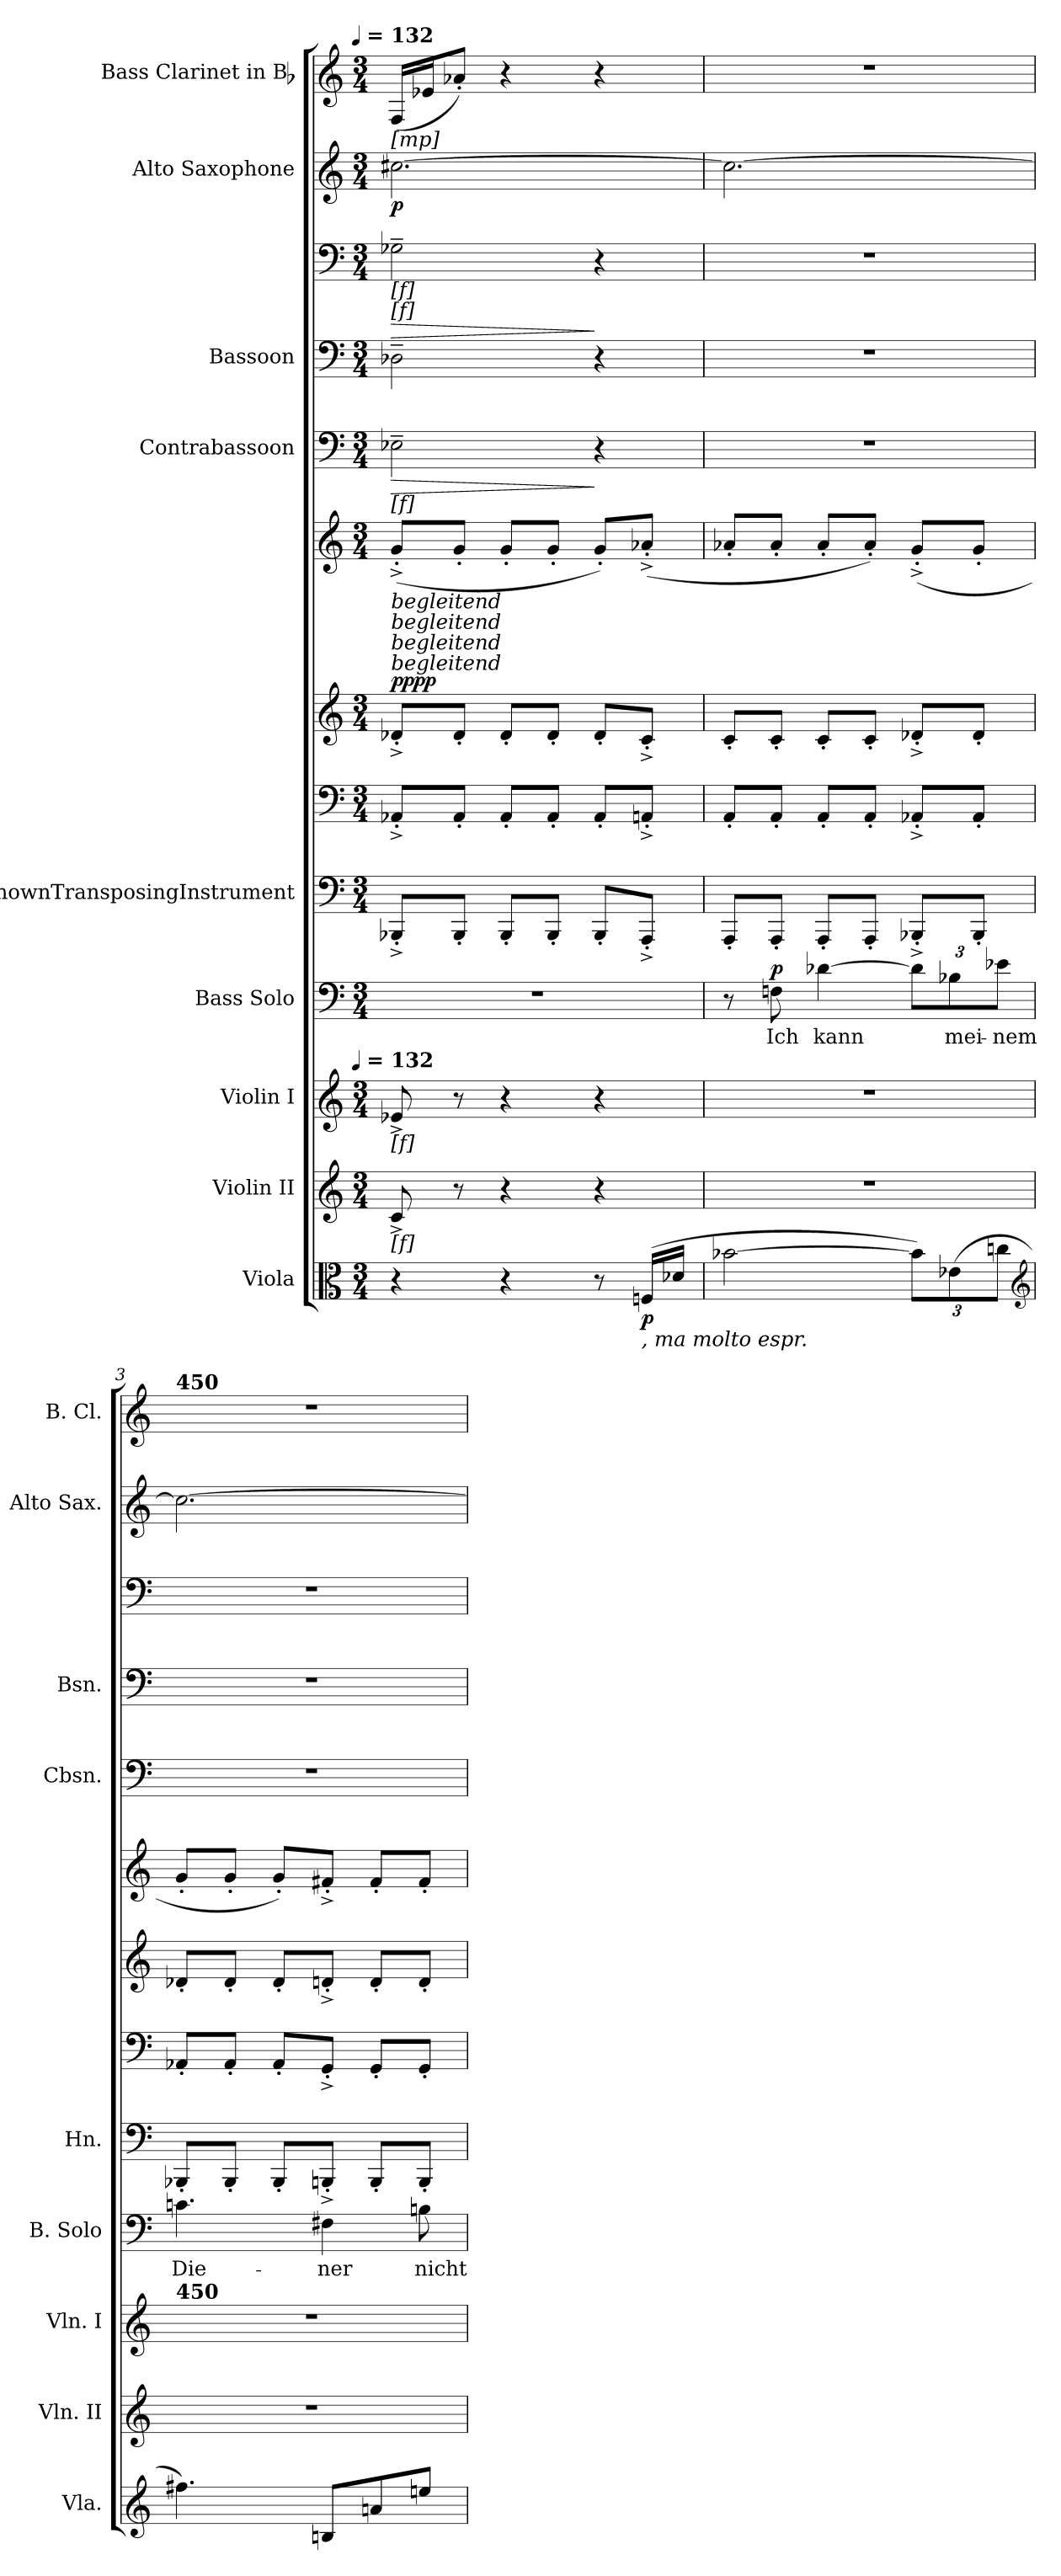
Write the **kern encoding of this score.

**kern	**dynam	**kern	**kern	**kern	**text	**dynam	**kern	**kern	**kern	**kern	**dynam	**kern	**dynam	**kern	**kern	**dynam	**kern	**dynam	**kern
*part9	*part9	*part8	*part7	*part6	*part6	*part6	*part5	*part5	*part5	*part5	*part5	*part4	*part4	*part3	*part3	*part3	*part2	*part2	*part1
*staff13	*staff13	*staff12	*staff11	*staff10	*staff10	*staff10	*staff9	*staff8	*staff7	*staff6	*staff6/7/8/9	*staff5	*staff5	*staff4	*staff3	*staff3/4	*staff2	*staff2	*staff1
*I"Viola	*	*I"Violin II	*I"Violin I	*I"Bass Solo	*	*	*I"UnknownTransposingInstrument	*	*	*	*	*I"Contrabassoon	*	*I"Bassoon	*	*	*I"Alto Saxophone	*	*I"Bass Clarinet in Bb
*I'Vla.	*	*I'Vln. II	*I'Vln. I	*I'B. Solo	*	*	*I'Hn.	*	*	*	*	*I'Cbsn.	*	*I'Bsn.	*	*	*I'Alto Sax.	*	*I'B. Cl.
*clefC3	*	*clefG2	*clefG2	*clefF4	*	*	*clefF4	*clefF4	*clefG2	*clefG2	*	*clefF4	*	*clefF4	*clefF4	*	*clefG2	*	*clefG2
*	*	*	*	*	*	*	*ITrd4c7	*ITrd4c7	*ITrd4c7	*ITrd4c7	*	*	*	*	*	*	*ITrd5c9	*	*ITrd1c2
*k[]	*	*k[]	*k[]	*k[]	*	*	*k[b-]	*k[b-]	*k[b-]	*k[b-]	*	*k[]	*	*k[]	*k[]	*	*k[b-e-a-]	*	*k[b-e-]
!!LO:TX:omd:t=[quarter] = 132
*M3/4	*	*M3/4	*M3/4	*M3/4	*	*	*M3/4	*M3/4	*M3/4	*M3/4	*	*M3/4	*	*M3/4	*M3/4	*	*M3/4	*	*M3/4
*MM132	*	*MM132	*MM132	*MM132	*	*	*MM132	*MM132	*MM132	*MM132	*	*MM132	*	*MM132	*MM132	*	*MM132	*	*MM132
=1	=1	=1	=1	=1	=1	=1	=1	=1	=1	=1	=1	=1	=1	=1	=1	=1	=1	=1	=1
!	!	!	!	!	!	!	!	!	!	!	!	!	!	!	!	!	!	!	!LO:TX:b:t=[mp]
!	!	!	!	!	!	!	!	!	!	!	!	!	!	!	!LO:TX:b:t=[f]	!	!	!	!
!	!	!	!	!	!	!	!	!	!	!	!	!	!	!	!LO:TX:b:t=[f]	!	!	!	!
!	!	!	!	!	!	!	!	!	!	!	!	!LO:TX:b:t=[f]	!	!	!	!	!	!	!
!	!	!	!	!	!	!	!	!	!	!LO:TX:b:i:t=begleitend	!	!	!	!	!	!	!	!	!
!	!	!	!	!	!	!	!	!	!	!LO:TX:b:i:t=begleitend	!	!	!	!	!	!	!	!	!
!	!	!	!	!	!	!	!	!	!	!LO:TX:b:i:t=begleitend	!	!	!	!	!	!	!	!	!
!	!	!	!	!	!	!	!	!	!	!LO:TX:b:i:t=begleitend	!	!	!	!	!	!	!	!	!
!	!	!	!LO:TX:b:t=[f]	!	!	!	!	!	!	!	!	!	!	!	!	!	!	!	!
!	!	!	!LO:TX:t=[quarter] = 132	!	!	!	!	!	!	!	!	!	!	!	!	!	!	!	!
!	!	!LO:TX:b:t=[f]	!	!	!	!	!	!	!	!	!	!	!	!	!	!	!	!	!
!	!	!	!	!	!	!	!	!	!	!	!	!	!LO:HP:b	!	!	!	!	!	!
4r	.	8c^	8e-X^	4%3r	.	.	8EEE-X'^/L	8DD-X'^/L	8G-X'^/L	(8c'^/L	pppp	2E-X~	>	2D-X~	2G-X~	>	[2.en	p	(16E-LL
.	.	.	.	.	.	.	.	.	.	.	.	.	.	.	.	.	.	.	16d-XJ
.	.	8r	8r	.	.	.	8EEE-'/J	8DD-'/J	8G-'/J	8c'/J	.	.	.	.	.	.	.	.	8g-X'J)
4r	.	4r	4r	.	.	.	8EEE-'/L	8DD-'/L	8G-'/L	8c'/L	.	.	.	.	.	.	.	.	4r
.	.	.	.	.	.	.	8EEE-'/J	8DD-'/J	8G-'/J	8c'/J	.	.	.	.	.	.	.	.	.
8r	.	4r	4r	.	.	.	8EEE-'/L	8DD-'/L	8G-'/L	8c'/L)	.	4r	]	4r	4r	]	.	.	4r
!LO:TX:b:i:t=, ma molto espr.	!	!	!	!	!	!	!	!	!	!	!	!	!	!	!	!	!	!	!
(16FnLL	p	.	.	.	.	.	8DDD'^/J	8DDn'^/J	8F'^/J	(8d-X'^/J	.	.	.	.	.	.	.	.	.
16d-XJJ	.	.	.	.	.	.	.	.	.	.	.	.	.	.	.	.	.	.	.
=2	=2	=2	=2	=2	=2	=2	=2	=2	=2	=2	=2	=2	=2	=2	=2	=2	=2	=2	=2
[2b-X	.	4%3r	4%3r	8r	.	.	8DDD'/L	8DD'/L	8F'/L	8d-X'/L	.	4%3r	.	4%3r	4%3r	.	2.e_	.	4%3r
!	!	!	!	!	!	!LO:DY:a	!	!	!	!	!	!	!	!	!	!	!	!	!
.	.	.	.	8Fn	Ich	p	8DDD'/J	8DD'/J	8F'/J	8d-'/J	.	.	.	.	.	.	.	.	.
.	.	.	.	[4d-X	kann	.	8DDD'/L	8DD'/L	8F'/L	8d-'/L	.	.	.	.	.	.	.	.	.
.	.	.	.	.	.	.	8DDD'/J	8DD'/J	8F'/J	8d-'/J)	.	.	.	.	.	.	.	.	.
12b-L])	.	.	.	12d-L]	.	.	8EEE-X'^/L	8DD-X'^/L	8G-X'^/L	(8c'^/L	.	.	.	.	.	.	.	.	.
(12e-X	.	.	.	12B-X	mei-	.	.	.	.	.	.	.	.	.	.	.	.	.	.
.	.	.	.	.	.	.	8EEE-'/J	8DD-'/J	8G-'/J	8c'/J	.	.	.	.	.	.	.	.	.
12ccnJ	.	.	.	12e-XJ	-nem	.	.	.	.	.	.	.	.	.	.	.	.	.	.
*clefG2	*	*	*	*	*	*	*	*	*	*	*	*	*	*	*	*	*	*	*
=3	=3	=3	=3	=3	=3	=3	=3	=3	=3	=3	=3	=3	=3	=3	=3	=3	=3	=3	=3
!	!	!	!	!	!	!	!	!	!	!	!	!	!	!	!	!	!	!	!LO:TX:a:B:t=450
!	!	!	!LO:TX:a:B:t=450	!	!	!	!	!	!	!	!	!	!	!	!	!	!	!	!
4.ff#X)	.	4%3r	4%3r	4.cn	Die-	.	8EEE-X'/L	8DD-X'/L	8G-X'/L	8c'/L	.	4%3r	.	4%3r	4%3r	.	2.e_	.	4%3r
.	.	.	.	.	.	.	8EEE-'/J	8DD-'/J	8G-'/J	8c'/J	.	.	.	.	.	.	.	.	.
.	.	.	.	.	.	.	8EEE-'/L	8DD-'/L	8G-'/L	8c'/L)	.	.	.	.	.	.	.	.	.
8BnL	.	.	.	4F#X	-ner	.	8EEEn'^/J	8CC'^/J	8Gn'^/J	8Bn'^/J	.	.	.	.	.	.	.	.	.
8an	.	.	.	.	.	.	8EEE'/L	8CC'/L	8G'/L	8B'/L	.	.	.	.	.	.	.	.	.
8eenJ	.	.	.	8Bn	nicht	.	8EEE'/J	8CC'/J	8G'/J	8B'/J	.	.	.	.	.	.	.	.	.
=	=	=	=	=	=	=	=	=	=	=	=	=	=	=	=	=	=	=	=
*-	*-	*-	*-	*-	*-	*-	*-	*-	*-	*-	*-	*-	*-	*-	*-	*-	*-	*-	*-
